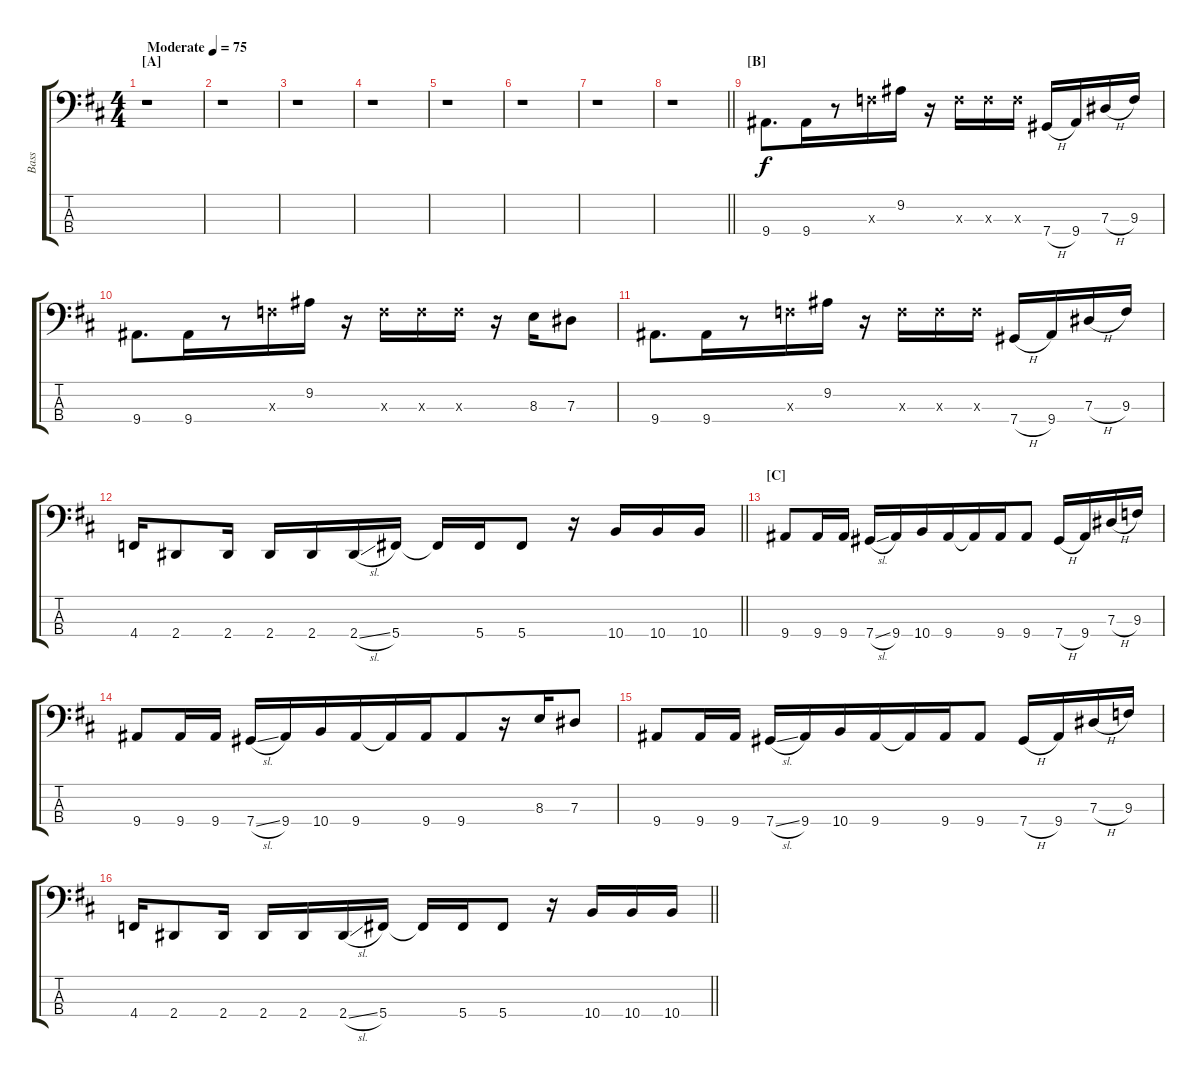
\track ("Bass" "Bass") {instrument electricbassfinger}
\staff {score tabs}
\tuning (Gb2 Db2 Ab1 Db1) {hide}
\ts (4 4)
\section ("" "[A]")
\tempo (75 "Moderate")
\clef f4
\ks d
r.1{dy f instrument electricbassfinger} |
\ks bminor
r.1 |
r.1 |
r.1 |
\ks d
r.1 |
\ks bminor
r.1 |
r.1 |
\barLineRight lightlight
r.1 |
\section ("" "[B]")
9.4.8{d} 9.4.16{beam merge} r.8 9.3{x}.16 9.2.16 r.16 9.3{x}.16 9.3{x}.16 9.3{x}.16 7.4{h}.16 9.4.16 7.3{h}.16 9.3.16 |
9.4.8{d} 9.4.16{beam merge} r.8 9.3{x}.16 9.2.16 r.16 9.3{x}.16 9.3{x}.16 9.3{x}.16 r.16 8.3.16 7.3.8 |
9.4.8{d} 9.4.16{beam merge} r.8 9.3{x}.16 9.2.16 r.16 9.3{x}.16 9.3{x}.16 9.3{x}.16 7.4{h}.16 9.4.16 7.3{h}.16 9.3.16 |
\barLineRight lightlight
4.4.16{beam merge} 2.4.8 2.4.16 2.4.16 2.4.16 2.4{sl}.16{beam merge} 5.4.16 5.4{t}.16 5.4.16 5.4.8 r.16 10.4.16{beam merge} 10.4.16 10.4.16 |
\section ("" "[C]")
\ks d
9.4.8 9.4.16 9.4.16 7.4{sl}.16 9.4.16{beam merge} 10.4.16 9.4.16{beam merge} 9.4{t}.16 9.4.16 9.4.8 7.4{h}.16 9.4.16 7.3{h}.16 9.3.16 |
\ks bminor
9.4.8 9.4.16 9.4.16 7.4{sl}.16 9.4.16{beam merge} 10.4.16 9.4.16{beam merge} 9.4{t}.16 9.4.16 9.4.8{beam merge} r.16 8.3.16 7.3.8 |
9.4.8 9.4.16 9.4.16 7.4{sl}.16 9.4.16{beam merge} 10.4.16 9.4.16{beam merge} 9.4{t}.16 9.4.16 9.4.8 7.4{h}.16 9.4.16 7.3{h}.16 9.3.16 |
\barLineRight lightlight
4.4.16{beam merge} 2.4.8 2.4.16 2.4.16 2.4.16 2.4{sl}.16{beam merge} 5.4.16 5.4{t}.16 5.4.16 5.4.8 r.16 10.4.16{beam merge} 10.4.16 10.4.16
